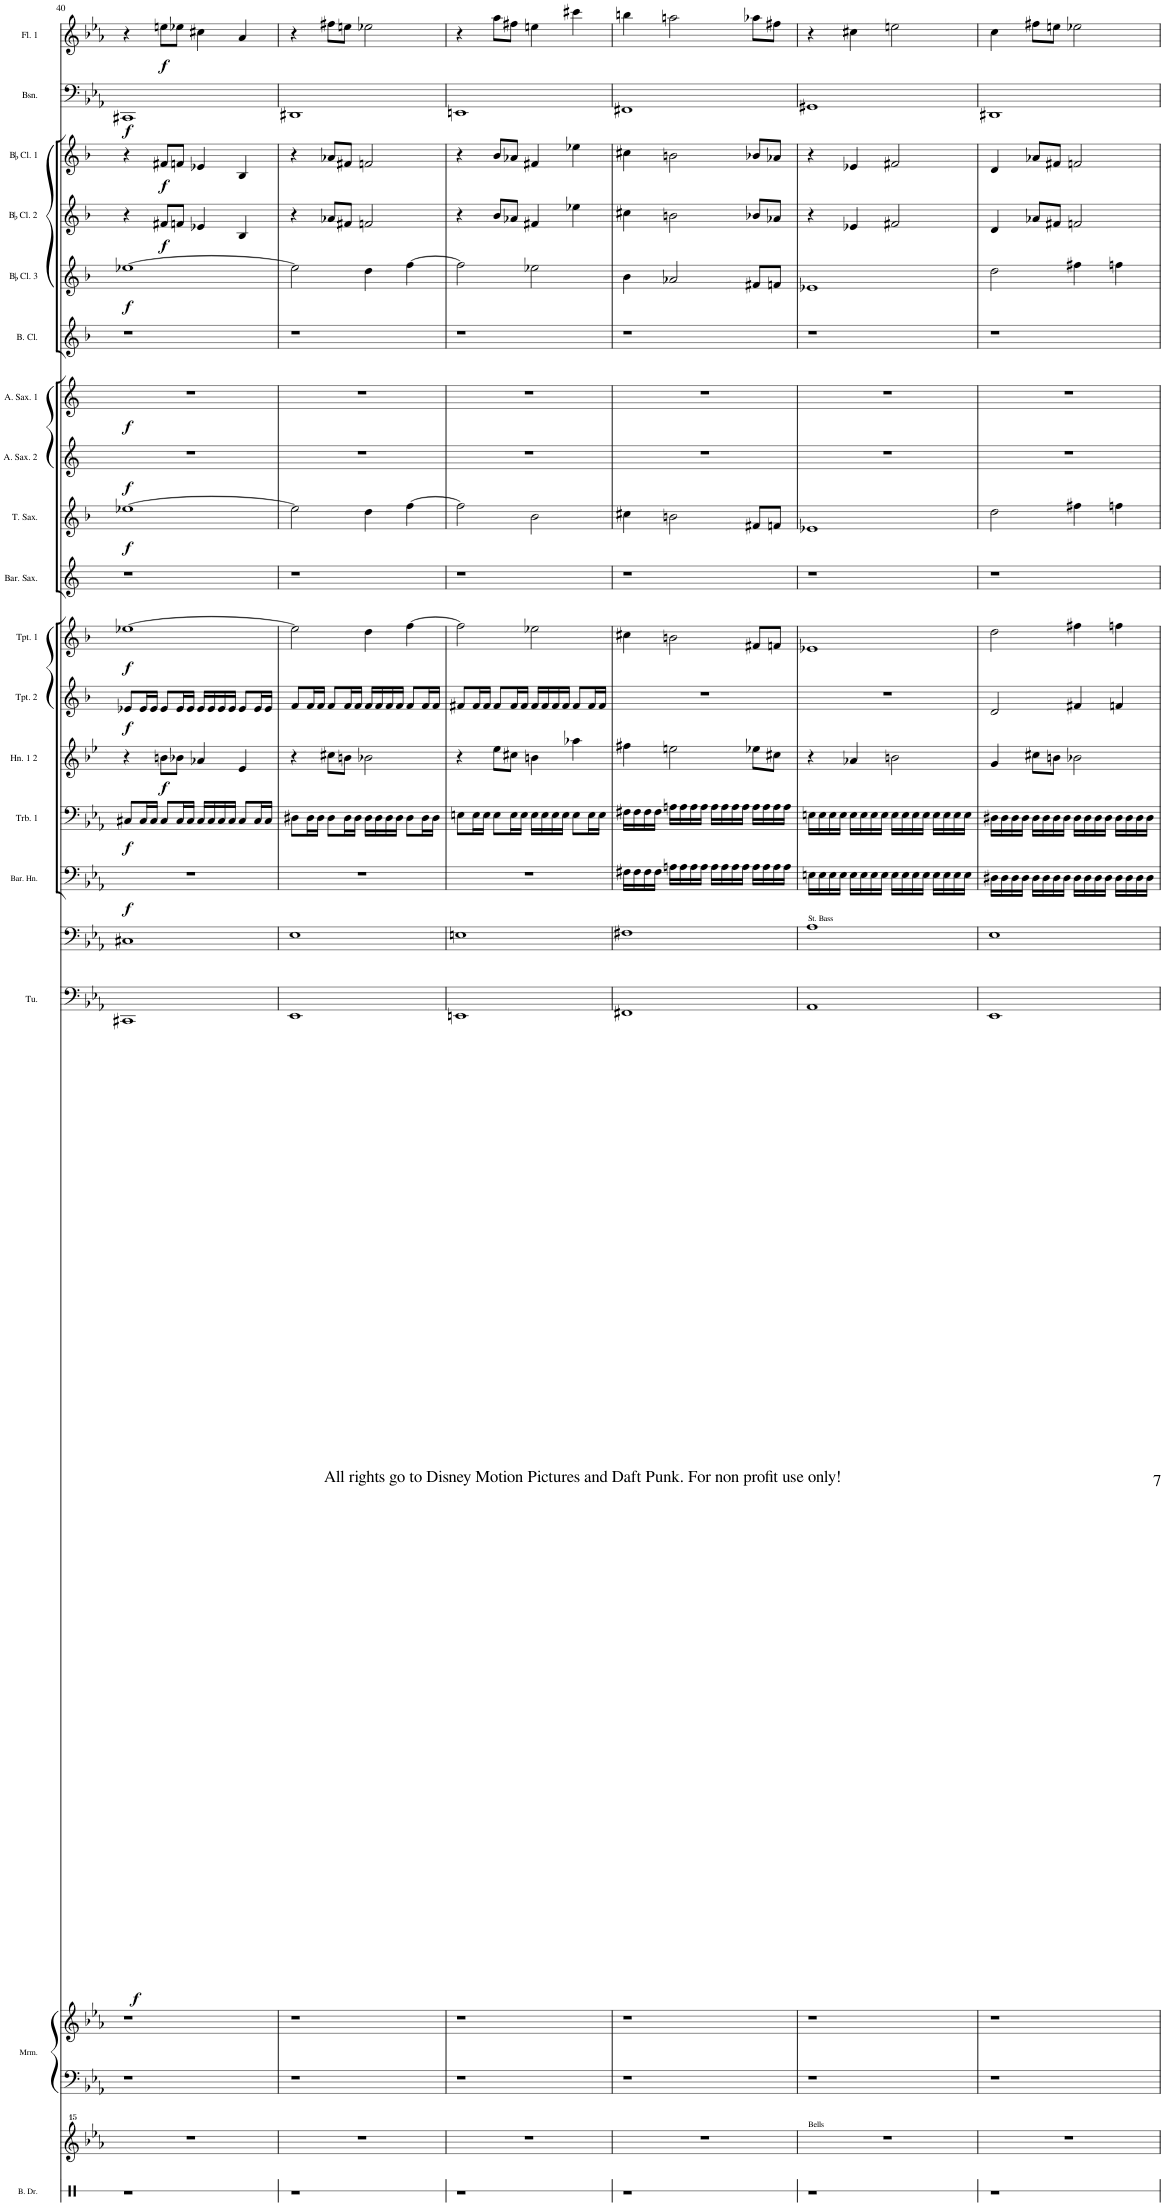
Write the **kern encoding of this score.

**kern	**kern	**kern	**kern	**kern	**dynam	**kern	**kern	**dynam	**kern	**dynam	**kern	**dynam	**kern	**dynam	**kern	**dynam	**kern	**kern	**dynam	**kern	**dynam	**kern	**dynam	**kern	**kern	**dynam	**kern	**dynam	**kern	**dynam	**kern	**dynam	**kern	**dynam
*part20	*part19	*part18	*part18	*part17	*part17	*part16	*part15	*part15	*part14	*part14	*part13	*part13	*part12	*part12	*part11	*part11	*part10	*part9	*part9	*part8	*part8	*part7	*part7	*part6	*part5	*part5	*part4	*part4	*part3	*part3	*part2	*part2	*part1	*part1
*staff21	*staff20	*staff19	*staff18	*staff17	*staff17	*staff16	*staff15	*staff15	*staff14	*staff14	*staff13	*staff13	*staff12	*staff12	*staff11	*staff11	*staff10	*staff9	*staff9	*staff8	*staff8	*staff7	*staff7	*staff6	*staff5	*staff5	*staff4	*staff4	*staff3	*staff3	*staff2	*staff2	*staff1	*staff1
*I"Bass Drum	*I"Glockenspiel	*I"Marimba	*	*I"Tuba	*	*I"Bb Tuba	*I"Baritone Horn	*	*I"Trombone 1	*	*I"Horn 1 2	*	*I"BaccidentalFlat Trumpet 2	*	*I"BaccidentalFlat Trumpet 1	*	*I"Baritone Saxophone	*I"Tenor Saxophone	*	*I"Alto Saxophone 2	*	*I"Alto Saxophone 1	*	*I"Bass Clarinet	*I"BaccidentalFlat Clarinet 3	*	*I"BaccidentalFlat Clarinet 2	*	*I"BaccidentalFlat Clarinet 1	*	*I"Bassoon	*	*I"Flute 1	*
*I'B. Dr.	*I'Gsp	*I'Mrm.	*	*I'Tu.	*	*I'Tba	*I'Bar. Hn.	*	*I'Trb. 1	*	*I'Hn. 1 2	*	*I'Tpt. 2	*	*I'Tpt. 1	*	*I'Bar. Sax.	*I'T. Sax.	*	*I'A. Sax. 2	*	*I'A. Sax. 1	*	*I'B. Cl.	*I'BaccidentalFlat Cl. 3	*	*I'BaccidentalFlat Cl. 2	*	*I'BaccidentalFlat Cl. 1	*	*I'Bsn.	*	*I'Fl. 1	*
!!LO:PB:g=z
*clefX	*clefG^^2	*clefF4	*clefG2	*clefF4	*	*clefF4	*clefF4	*	*clefF4	*	*clefG2	*	*clefG2	*	*clefG2	*	*clefG2	*clefG2	*	*clefG2	*	*clefG2	*	*clefG2	*clefG2	*	*clefG2	*	*clefG2	*	*clefF4	*	*clefG2	*
*	*	*	*	*	*	*	*Trd4c7	*	*	*	*Trd4c7	*	*Trd1c2	*	*Trd1c2	*	*Trd12c21	*Trd8c14	*	*Trd5c9	*	*Trd5c9	*	*Trd8c14	*Trd1c2	*	*Trd1c2	*	*Trd1c2	*	*	*	*	*
*k[]	*k[b-e-a-]	*k[b-e-a-]	*k[b-e-a-]	*k[b-e-a-]	*	*k[b-e-a-]	*k[b-e-a-]	*	*k[b-e-a-]	*	*k[b-e-]	*	*k[b-]	*	*k[b-]	*	*k[]	*k[b-]	*	*k[]	*	*k[]	*	*k[b-]	*k[b-]	*	*k[b-]	*	*k[b-]	*	*k[b-e-a-]	*	*k[b-e-a-]	*
*M4/4	*M4/4	*M4/4	*M4/4	*M4/4	*	*M4/4	*M4/4	*	*M4/4	*	*M4/4	*	*M4/4	*	*M4/4	*	*M4/4	*M4/4	*	*M4/4	*	*M4/4	*	*M4/4	*M4/4	*	*M4/4	*	*M4/4	*	*M4/4	*	*M4/4	*
=40	=40	=40	=40	=40	=40	=40	=40	=40	=40	=40	=40	=40	=40	=40	=40	=40	=40	=40	=40	=40	=40	=40	=40	=40	=40	=40	=40	=40	=40	=40	=40	=40	=40	=40
!	!	!	!	!	!LO:DY:b	!	!	!LO:DY:b	!	!LO:DY:b	!	!	!	!LO:DY:b	!	!LO:DY:b	!	!	!LO:DY:b	!	!LO:DY:b	!	!LO:DY:b	!	!	!LO:DY:b	!	!	!	!	!	!LO:DY:b	!	!
1r	1r	1r	1r	1CC#X	f	1C#X	1r	f	8C#X/L	f	4r	.	8e-X/L	f	[1ee-X	f	1r	[1ee-X	f	1r	f	1r	f	1r	[1ee-X	f	4r	.	4r	.	1CC#X	f	4r	.
.	.	.	.	.	.	.	.	.	16C#/L	.	.	.	16e-/L	.	.	.	.	.	.	.	.	.	.	.	.	.	.	.	.	.	.	.	.	.
.	.	.	.	.	.	.	.	.	16C#/JJ	.	.	.	16e-/JJ	.	.	.	.	.	.	.	.	.	.	.	.	.	.	.	.	.	.	.	.	.
!	!	!	!	!	!	!	!	!	!	!	!	!LO:DY:b	!	!	!	!	!	!	!	!	!	!	!	!	!	!	!	!LO:DY:b	!	!LO:DY:b	!	!	!	!LO:DY:b
.	.	.	.	.	.	.	.	.	8C#/L	.	8bn\L	f	8e-/L	.	.	.	.	.	.	.	.	.	.	.	.	.	8f#X/L	f	8f#X/L	f	.	.	8een\L	f
.	.	.	.	.	.	.	.	.	16C#/L	.	8b-X\J	.	16e-/L	.	.	.	.	.	.	.	.	.	.	.	.	.	8fn/J	.	8fn/J	.	.	.	8ee-X\J	.
.	.	.	.	.	.	.	.	.	16C#/JJ	.	.	.	16e-/JJ	.	.	.	.	.	.	.	.	.	.	.	.	.	.	.	.	.	.	.	.	.
.	.	.	.	.	.	.	.	.	16C#/LL	.	4a-X/	.	16e-/LL	.	.	.	.	.	.	.	.	.	.	.	.	.	4e-X/	.	4e-X/	.	.	.	4cc#X\	.
.	.	.	.	.	.	.	.	.	16C#/	.	.	.	16e-/	.	.	.	.	.	.	.	.	.	.	.	.	.	.	.	.	.	.	.	.	.
.	.	.	.	.	.	.	.	.	16C#/	.	.	.	16e-/	.	.	.	.	.	.	.	.	.	.	.	.	.	.	.	.	.	.	.	.	.
.	.	.	.	.	.	.	.	.	16C#/JJ	.	.	.	16e-/JJ	.	.	.	.	.	.	.	.	.	.	.	.	.	.	.	.	.	.	.	.	.
.	.	.	.	.	.	.	.	.	8C#/L	.	4e-/	.	8e-/L	.	.	.	.	.	.	.	.	.	.	.	.	.	4B-/	.	4B-/	.	.	.	4a-/	.
.	.	.	.	.	.	.	.	.	16C#/L	.	.	.	16e-/L	.	.	.	.	.	.	.	.	.	.	.	.	.	.	.	.	.	.	.	.	.
.	.	.	.	.	.	.	.	.	16C#/JJ	.	.	.	16e-/JJ	.	.	.	.	.	.	.	.	.	.	.	.	.	.	.	.	.	.	.	.	.
=41	=41	=41	=41	=41	=41	=41	=41	=41	=41	=41	=41	=41	=41	=41	=41	=41	=41	=41	=41	=41	=41	=41	=41	=41	=41	=41	=41	=41	=41	=41	=41	=41	=41	=41
1r	1r	1r	1r	1EE-	.	1E-	1r	.	8D#X\L	.	4r	.	8f/L	.	2ee-\]	.	1r	2ee-\]	.	1r	.	1r	.	1r	2ee-\]	.	4r	.	4r	.	1DD#X	.	4r	.
.	.	.	.	.	.	.	.	.	16D#\L	.	.	.	16f/L	.	.	.	.	.	.	.	.	.	.	.	.	.	.	.	.	.	.	.	.	.
.	.	.	.	.	.	.	.	.	16D#\JJ	.	.	.	16f/JJ	.	.	.	.	.	.	.	.	.	.	.	.	.	.	.	.	.	.	.	.	.
.	.	.	.	.	.	.	.	.	8D#\L	.	8cc#X\L	.	8f/L	.	.	.	.	.	.	.	.	.	.	.	.	.	8a-X/L	.	8a-X/L	.	.	.	8ff#X\L	.
.	.	.	.	.	.	.	.	.	16D#\L	.	8bn\J	.	16f/L	.	.	.	.	.	.	.	.	.	.	.	.	.	8f#X/J	.	8f#X/J	.	.	.	8een\J	.
.	.	.	.	.	.	.	.	.	16D#\JJ	.	.	.	16f/JJ	.	.	.	.	.	.	.	.	.	.	.	.	.	.	.	.	.	.	.	.	.
.	.	.	.	.	.	.	.	.	16D#\LL	.	2b-X\	.	16f/LL	.	4dd\	.	.	4dd\	.	.	.	.	.	.	4dd\	.	2fn/	.	2fn/	.	.	.	2ee-X\	.
.	.	.	.	.	.	.	.	.	16D#\	.	.	.	16f/	.	.	.	.	.	.	.	.	.	.	.	.	.	.	.	.	.	.	.	.	.
.	.	.	.	.	.	.	.	.	16D#\	.	.	.	16f/	.	.	.	.	.	.	.	.	.	.	.	.	.	.	.	.	.	.	.	.	.
.	.	.	.	.	.	.	.	.	16D#\JJ	.	.	.	16f/JJ	.	.	.	.	.	.	.	.	.	.	.	.	.	.	.	.	.	.	.	.	.
.	.	.	.	.	.	.	.	.	8D#\L	.	.	.	8f/L	.	[4ff\	.	.	[4ff\	.	.	.	.	.	.	[4ff\	.	.	.	.	.	.	.	.	.
.	.	.	.	.	.	.	.	.	16D#\L	.	.	.	16f/L	.	.	.	.	.	.	.	.	.	.	.	.	.	.	.	.	.	.	.	.	.
.	.	.	.	.	.	.	.	.	16D#\JJ	.	.	.	16f/JJ	.	.	.	.	.	.	.	.	.	.	.	.	.	.	.	.	.	.	.	.	.
=42	=42	=42	=42	=42	=42	=42	=42	=42	=42	=42	=42	=42	=42	=42	=42	=42	=42	=42	=42	=42	=42	=42	=42	=42	=42	=42	=42	=42	=42	=42	=42	=42	=42	=42
1r	1r	1r	1r	1EEn	.	1En	1r	.	8En\L	.	4r	.	8f#X/L	.	2ff\]	.	1r	2ff\]	.	1r	.	1r	.	1r	2ff\]	.	4r	.	4r	.	1EEn	.	4r	.
.	.	.	.	.	.	.	.	.	16E\L	.	.	.	16f#/L	.	.	.	.	.	.	.	.	.	.	.	.	.	.	.	.	.	.	.	.	.
.	.	.	.	.	.	.	.	.	16E\JJ	.	.	.	16f#/JJ	.	.	.	.	.	.	.	.	.	.	.	.	.	.	.	.	.	.	.	.	.
.	.	.	.	.	.	.	.	.	8E\L	.	8ee-\L	.	8f#/L	.	.	.	.	.	.	.	.	.	.	.	.	.	8b-/L	.	8b-/L	.	.	.	8aa-\L	.
.	.	.	.	.	.	.	.	.	16E\L	.	8cc#X\J	.	16f#/L	.	.	.	.	.	.	.	.	.	.	.	.	.	8a-X/J	.	8a-X/J	.	.	.	8ff#X\J	.
.	.	.	.	.	.	.	.	.	16E\JJ	.	.	.	16f#/JJ	.	.	.	.	.	.	.	.	.	.	.	.	.	.	.	.	.	.	.	.	.
.	.	.	.	.	.	.	.	.	16E\LL	.	4bn\	.	16f#/LL	.	2ee-X\	.	.	2b-\	.	.	.	.	.	.	2ee-X\	.	4f#X/	.	4f#X/	.	.	.	4een\	.
.	.	.	.	.	.	.	.	.	16E\	.	.	.	16f#/	.	.	.	.	.	.	.	.	.	.	.	.	.	.	.	.	.	.	.	.	.
.	.	.	.	.	.	.	.	.	16E\	.	.	.	16f#/	.	.	.	.	.	.	.	.	.	.	.	.	.	.	.	.	.	.	.	.	.
.	.	.	.	.	.	.	.	.	16E\JJ	.	.	.	16f#/JJ	.	.	.	.	.	.	.	.	.	.	.	.	.	.	.	.	.	.	.	.	.
.	.	.	.	.	.	.	.	.	8E\L	.	4aa-X\	.	8f#/L	.	.	.	.	.	.	.	.	.	.	.	.	.	4ee-X\	.	4ee-X\	.	.	.	4ccc#X\	.
.	.	.	.	.	.	.	.	.	16E\L	.	.	.	16f#/L	.	.	.	.	.	.	.	.	.	.	.	.	.	.	.	.	.	.	.	.	.
.	.	.	.	.	.	.	.	.	16E\JJ	.	.	.	16f#/JJ	.	.	.	.	.	.	.	.	.	.	.	.	.	.	.	.	.	.	.	.	.
=43	=43	=43	=43	=43	=43	=43	=43	=43	=43	=43	=43	=43	=43	=43	=43	=43	=43	=43	=43	=43	=43	=43	=43	=43	=43	=43	=43	=43	=43	=43	=43	=43	=43	=43
1r	1r	1r	1r	1FF#X	.	1F#X	16F#X\LL	.	16F#X\LL	.	4ff#X\	.	1r	.	4cc#X\	.	1r	4cc#X\	.	1r	.	1r	.	1r	4b-\	.	4cc#X\	.	4cc#X\	.	1FF#X	.	4bbn\	.
.	.	.	.	.	.	.	16F#\	.	16F#\	.	.	.	.	.	.	.	.	.	.	.	.	.	.	.	.	.	.	.	.	.	.	.	.	.
.	.	.	.	.	.	.	16F#\	.	16F#\	.	.	.	.	.	.	.	.	.	.	.	.	.	.	.	.	.	.	.	.	.	.	.	.	.
.	.	.	.	.	.	.	16F#\JJ	.	16F#\JJ	.	.	.	.	.	.	.	.	.	.	.	.	.	.	.	.	.	.	.	.	.	.	.	.	.
.	.	.	.	.	.	.	16An\LL	.	16An\LL	.	2een\	.	.	.	2bn\	.	.	2bn\	.	.	.	.	.	.	2a-X/	.	2bn\	.	2bn\	.	.	.	2aan\	.
.	.	.	.	.	.	.	16A\	.	16A\	.	.	.	.	.	.	.	.	.	.	.	.	.	.	.	.	.	.	.	.	.	.	.	.	.
.	.	.	.	.	.	.	16A\	.	16A\	.	.	.	.	.	.	.	.	.	.	.	.	.	.	.	.	.	.	.	.	.	.	.	.	.
.	.	.	.	.	.	.	16A\JJ	.	16A\JJ	.	.	.	.	.	.	.	.	.	.	.	.	.	.	.	.	.	.	.	.	.	.	.	.	.
.	.	.	.	.	.	.	16A\LL	.	16A\LL	.	.	.	.	.	.	.	.	.	.	.	.	.	.	.	.	.	.	.	.	.	.	.	.	.
.	.	.	.	.	.	.	16A\	.	16A\	.	.	.	.	.	.	.	.	.	.	.	.	.	.	.	.	.	.	.	.	.	.	.	.	.
.	.	.	.	.	.	.	16A\	.	16A\	.	.	.	.	.	.	.	.	.	.	.	.	.	.	.	.	.	.	.	.	.	.	.	.	.
.	.	.	.	.	.	.	16A\JJ	.	16A\JJ	.	.	.	.	.	.	.	.	.	.	.	.	.	.	.	.	.	.	.	.	.	.	.	.	.
.	.	.	.	.	.	.	16A\LL	.	16A\LL	.	8ee-X\L	.	.	.	8f#X/L	.	.	8f#X/L	.	.	.	.	.	.	8f#X/L	.	8b-X/L	.	8b-X/L	.	.	.	8aa-X\L	.
.	.	.	.	.	.	.	16A\	.	16A\	.	.	.	.	.	.	.	.	.	.	.	.	.	.	.	.	.	.	.	.	.	.	.	.	.
.	.	.	.	.	.	.	16A\	.	16A\	.	8cc#X\J	.	.	.	8fn/J	.	.	8fn/J	.	.	.	.	.	.	8fn/J	.	8a-X/J	.	8a-X/J	.	.	.	8ff#X\J	.
.	.	.	.	.	.	.	16A\JJ	.	16A\JJ	.	.	.	.	.	.	.	.	.	.	.	.	.	.	.	.	.	.	.	.	.	.	.	.	.
=44	=44	=44	=44	=44	=44	=44	=44	=44	=44	=44	=44	=44	=44	=44	=44	=44	=44	=44	=44	=44	=44	=44	=44	=44	=44	=44	=44	=44	=44	=44	=44	=44	=44	=44
!	!	!	!	!	!	!LO:TX:a:t=St. Bass	!	!	!	!	!	!	!	!	!	!	!	!	!	!	!	!	!	!	!	!	!	!	!	!	!	!	!	!
!	!LO:TX:a:t=Bells	!	!	!	!	!	!	!	!	!	!	!	!	!	!	!	!	!	!	!	!	!	!	!	!	!	!	!	!	!	!	!	!	!
1r	1r	1r	1r	1AA-	.	1A-	16En\LL	.	16En\LL	.	4r	.	1r	.	1e-X	.	1r	1e-X	.	1r	.	1r	.	1r	1e-X	.	4r	.	4r	.	1GG#X	.	4r	.
.	.	.	.	.	.	.	16E\	.	16E\	.	.	.	.	.	.	.	.	.	.	.	.	.	.	.	.	.	.	.	.	.	.	.	.	.
.	.	.	.	.	.	.	16E\	.	16E\	.	.	.	.	.	.	.	.	.	.	.	.	.	.	.	.	.	.	.	.	.	.	.	.	.
.	.	.	.	.	.	.	16E\JJ	.	16E\JJ	.	.	.	.	.	.	.	.	.	.	.	.	.	.	.	.	.	.	.	.	.	.	.	.	.
.	.	.	.	.	.	.	16E\LL	.	16E\LL	.	4a-X/	.	.	.	.	.	.	.	.	.	.	.	.	.	.	.	4e-X/	.	4e-X/	.	.	.	4cc#X\	.
.	.	.	.	.	.	.	16E\	.	16E\	.	.	.	.	.	.	.	.	.	.	.	.	.	.	.	.	.	.	.	.	.	.	.	.	.
.	.	.	.	.	.	.	16E\	.	16E\	.	.	.	.	.	.	.	.	.	.	.	.	.	.	.	.	.	.	.	.	.	.	.	.	.
.	.	.	.	.	.	.	16E\JJ	.	16E\JJ	.	.	.	.	.	.	.	.	.	.	.	.	.	.	.	.	.	.	.	.	.	.	.	.	.
.	.	.	.	.	.	.	16E\LL	.	16E\LL	.	2bn\	.	.	.	.	.	.	.	.	.	.	.	.	.	.	.	2f#X/	.	2f#X/	.	.	.	2een\	.
.	.	.	.	.	.	.	16E\	.	16E\	.	.	.	.	.	.	.	.	.	.	.	.	.	.	.	.	.	.	.	.	.	.	.	.	.
.	.	.	.	.	.	.	16E\	.	16E\	.	.	.	.	.	.	.	.	.	.	.	.	.	.	.	.	.	.	.	.	.	.	.	.	.
.	.	.	.	.	.	.	16E\JJ	.	16E\JJ	.	.	.	.	.	.	.	.	.	.	.	.	.	.	.	.	.	.	.	.	.	.	.	.	.
.	.	.	.	.	.	.	16E\LL	.	16E\LL	.	.	.	.	.	.	.	.	.	.	.	.	.	.	.	.	.	.	.	.	.	.	.	.	.
.	.	.	.	.	.	.	16E\	.	16E\	.	.	.	.	.	.	.	.	.	.	.	.	.	.	.	.	.	.	.	.	.	.	.	.	.
.	.	.	.	.	.	.	16E\	.	16E\	.	.	.	.	.	.	.	.	.	.	.	.	.	.	.	.	.	.	.	.	.	.	.	.	.
.	.	.	.	.	.	.	16E\JJ	.	16E\JJ	.	.	.	.	.	.	.	.	.	.	.	.	.	.	.	.	.	.	.	.	.	.	.	.	.
=45	=45	=45	=45	=45	=45	=45	=45	=45	=45	=45	=45	=45	=45	=45	=45	=45	=45	=45	=45	=45	=45	=45	=45	=45	=45	=45	=45	=45	=45	=45	=45	=45	=45	=45
1r	1r	1r	1r	1EE-	.	1E-	16D#X\LL	.	16D#X\LL	.	4g/	.	2d/	.	2dd\	.	1r	2dd\	.	1r	.	1r	.	1r	2dd\	.	4d/	.	4d/	.	1DD#X	.	4cc\	.
.	.	.	.	.	.	.	16D#\	.	16D#\	.	.	.	.	.	.	.	.	.	.	.	.	.	.	.	.	.	.	.	.	.	.	.	.	.
.	.	.	.	.	.	.	16D#\	.	16D#\	.	.	.	.	.	.	.	.	.	.	.	.	.	.	.	.	.	.	.	.	.	.	.	.	.
.	.	.	.	.	.	.	16D#\JJ	.	16D#\JJ	.	.	.	.	.	.	.	.	.	.	.	.	.	.	.	.	.	.	.	.	.	.	.	.	.
.	.	.	.	.	.	.	16D#\LL	.	16D#\LL	.	8cc#X\L	.	.	.	.	.	.	.	.	.	.	.	.	.	.	.	8a-X/L	.	8a-X/L	.	.	.	8ff#X\L	.
.	.	.	.	.	.	.	16D#\	.	16D#\	.	.	.	.	.	.	.	.	.	.	.	.	.	.	.	.	.	.	.	.	.	.	.	.	.
.	.	.	.	.	.	.	16D#\	.	16D#\	.	8bn\J	.	.	.	.	.	.	.	.	.	.	.	.	.	.	.	8f#X/J	.	8f#X/J	.	.	.	8een\J	.
.	.	.	.	.	.	.	16D#\JJ	.	16D#\JJ	.	.	.	.	.	.	.	.	.	.	.	.	.	.	.	.	.	.	.	.	.	.	.	.	.
.	.	.	.	.	.	.	16D#\LL	.	16D#\LL	.	2b-X\	.	4f#X/	.	4ff#X\	.	.	4ff#X\	.	.	.	.	.	.	4ff#X\	.	2fn/	.	2fn/	.	.	.	2ee-X\	.
.	.	.	.	.	.	.	16D#\	.	16D#\	.	.	.	.	.	.	.	.	.	.	.	.	.	.	.	.	.	.	.	.	.	.	.	.	.
.	.	.	.	.	.	.	16D#\	.	16D#\	.	.	.	.	.	.	.	.	.	.	.	.	.	.	.	.	.	.	.	.	.	.	.	.	.
.	.	.	.	.	.	.	16D#\JJ	.	16D#\JJ	.	.	.	.	.	.	.	.	.	.	.	.	.	.	.	.	.	.	.	.	.	.	.	.	.
.	.	.	.	.	.	.	16D#\LL	.	16D#\LL	.	.	.	4fn/	.	4ffn\	.	.	4ffn\	.	.	.	.	.	.	4ffn\	.	.	.	.	.	.	.	.	.
.	.	.	.	.	.	.	16D#\	.	16D#\	.	.	.	.	.	.	.	.	.	.	.	.	.	.	.	.	.	.	.	.	.	.	.	.	.
.	.	.	.	.	.	.	16D#\	.	16D#\	.	.	.	.	.	.	.	.	.	.	.	.	.	.	.	.	.	.	.	.	.	.	.	.	.
.	.	.	.	.	.	.	16D#\JJ	.	16D#\JJ	.	.	.	.	.	.	.	.	.	.	.	.	.	.	.	.	.	.	.	.	.	.	.	.	.
=	=	=	=	=	=	=	=	=	=	=	=	=	=	=	=	=	=	=	=	=	=	=	=	=	=	=	=	=	=	=	=	=	=	=
*-	*-	*-	*-	*-	*-	*-	*-	*-	*-	*-	*-	*-	*-	*-	*-	*-	*-	*-	*-	*-	*-	*-	*-	*-	*-	*-	*-	*-	*-	*-	*-	*-	*-	*-
